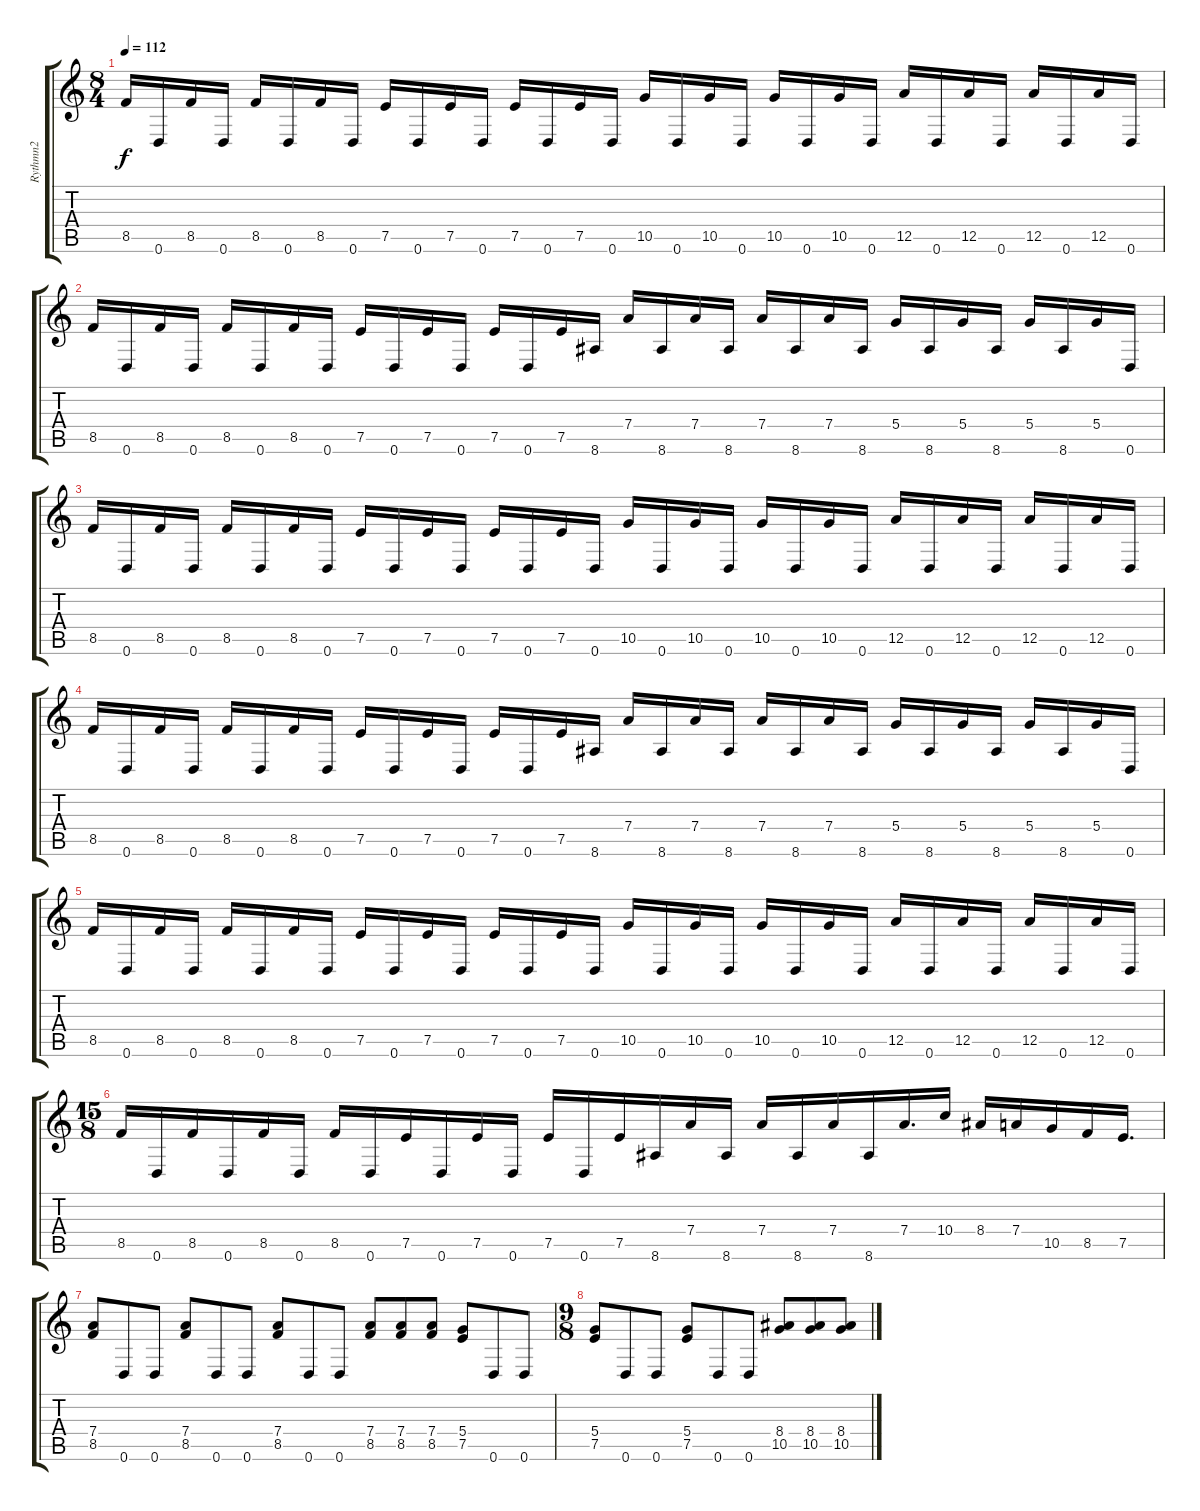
\track ("Rythmn2" "Rythmn2") {instrument distortionguitar}
\staff {score tabs}
\tuning (E4 B3 G3 D3 A2 D2) {hide}
\ts (8 4)
\tempo 112
\clef g2
\ks c
8.5.16{dy f} 0.6.16 8.5.16 0.6.16 8.5.16 0.6.16 8.5.16 0.6.16 7.5.16 0.6.16 7.5.16 0.6.16 7.5.16 0.6.16 7.5.16 0.6.16 10.5.16 0.6.16 10.5.16 0.6.16 10.5.16 0.6.16 10.5.16 0.6.16 12.5.16 0.6.16 12.5.16 0.6.16 12.5.16 0.6.16 12.5.16 0.6.16 |
8.5.16 0.6.16 8.5.16 0.6.16 8.5.16 0.6.16 8.5.16 0.6.16 7.5.16 0.6.16 7.5.16 0.6.16 7.5.16 0.6.16 7.5.16 8.6.16 7.4.16 8.6.16 7.4.16 8.6.16 7.4.16 8.6.16 7.4.16 8.6.16 5.4.16 8.6.16 5.4.16 8.6.16 5.4.16 8.6.16 5.4.16 0.6.16 |
8.5.16 0.6.16 8.5.16 0.6.16 8.5.16 0.6.16 8.5.16 0.6.16 7.5.16 0.6.16 7.5.16 0.6.16 7.5.16 0.6.16 7.5.16 0.6.16 10.5.16 0.6.16 10.5.16 0.6.16 10.5.16 0.6.16 10.5.16 0.6.16 12.5.16 0.6.16 12.5.16 0.6.16 12.5.16 0.6.16 12.5.16 0.6.16 |
8.5.16 0.6.16 8.5.16 0.6.16 8.5.16 0.6.16 8.5.16 0.6.16 7.5.16 0.6.16 7.5.16 0.6.16 7.5.16 0.6.16 7.5.16 8.6.16 7.4.16 8.6.16 7.4.16 8.6.16 7.4.16 8.6.16 7.4.16 8.6.16 5.4.16 8.6.16 5.4.16 8.6.16 5.4.16 8.6.16 5.4.16 0.6.16 |
8.5.16 0.6.16 8.5.16 0.6.16 8.5.16 0.6.16 8.5.16 0.6.16 7.5.16 0.6.16 7.5.16 0.6.16 7.5.16 0.6.16 7.5.16 0.6.16 10.5.16 0.6.16 10.5.16 0.6.16 10.5.16 0.6.16 10.5.16 0.6.16 12.5.16 0.6.16 12.5.16 0.6.16 12.5.16 0.6.16 12.5.16 0.6.16 |
\ts (15 8)
8.5.16 0.6.16 8.5.16 0.6.16 8.5.16 0.6.16 8.5.16 0.6.16 7.5.16 0.6.16 7.5.16 0.6.16 7.5.16 0.6.16 7.5.16 8.6.16 7.4.16 8.6.16 7.4.16 8.6.16 7.4.16 8.6.16 7.4.16{d} 10.4.16 8.4.16 7.4.16 10.5.16 8.5.16 7.5.16{d} |
(7.4 8.5).8 0.6.8 0.6.8 (7.4 8.5).8 0.6.8 0.6.8 (7.4 8.5).8 0.6.8 0.6.8 (7.4 8.5).8 (7.4 8.5).8 (7.4 8.5).8 (5.4 7.5).8 0.6.8 0.6.8 |
\ts (9 8)
(5.4 7.5).8 0.6.8 0.6.8 (5.4 7.5).8 0.6.8 0.6.8 (8.4 10.5).8 (8.4 10.5).8 (8.4 10.5).8
